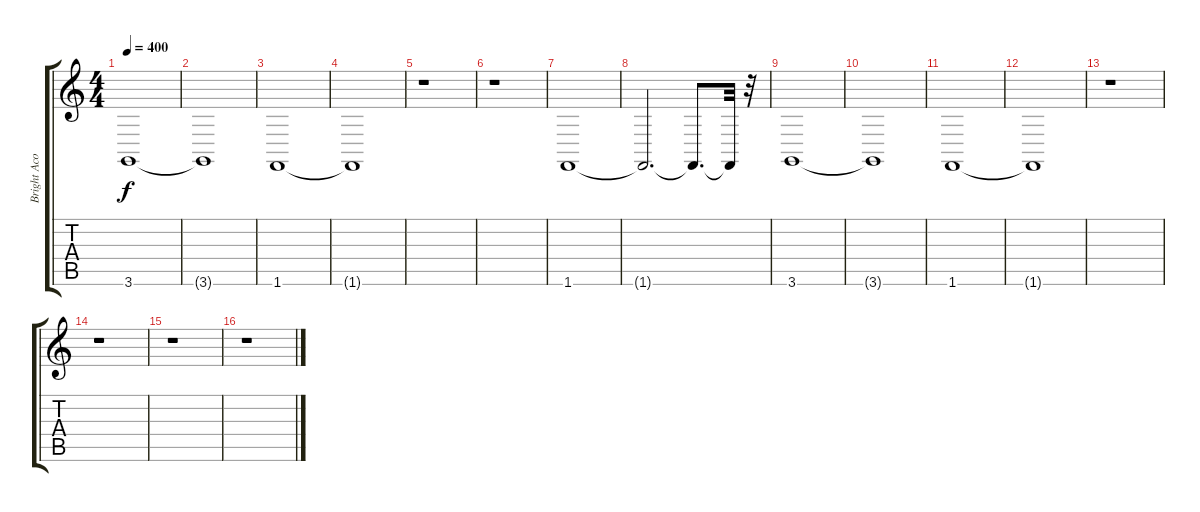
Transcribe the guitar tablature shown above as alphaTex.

\track ("Bright Acoustic Piano" "Bright Aco") {instrument brightacousticpiano}
\staff {score tabs}
\tuning (E4 B3 G3 D3 A2 E2) {hide}
\ts (4 4)
\tempo 400
\clef g2
\ks c
3.6.1{dy f} |
3.6{t}.1 |
1.6.1 |
1.6{t}.1 |
r.1 |
r.1 |
1.6.1 |
1.6{t}.2{d} 1.6{t}.8{d} 1.6{t}.32 r.32 |
3.6.1 |
3.6{t}.1 |
1.6.1 |
1.6{t}.1 |
r.1 |
r.1 |
r.1 |
r.1
